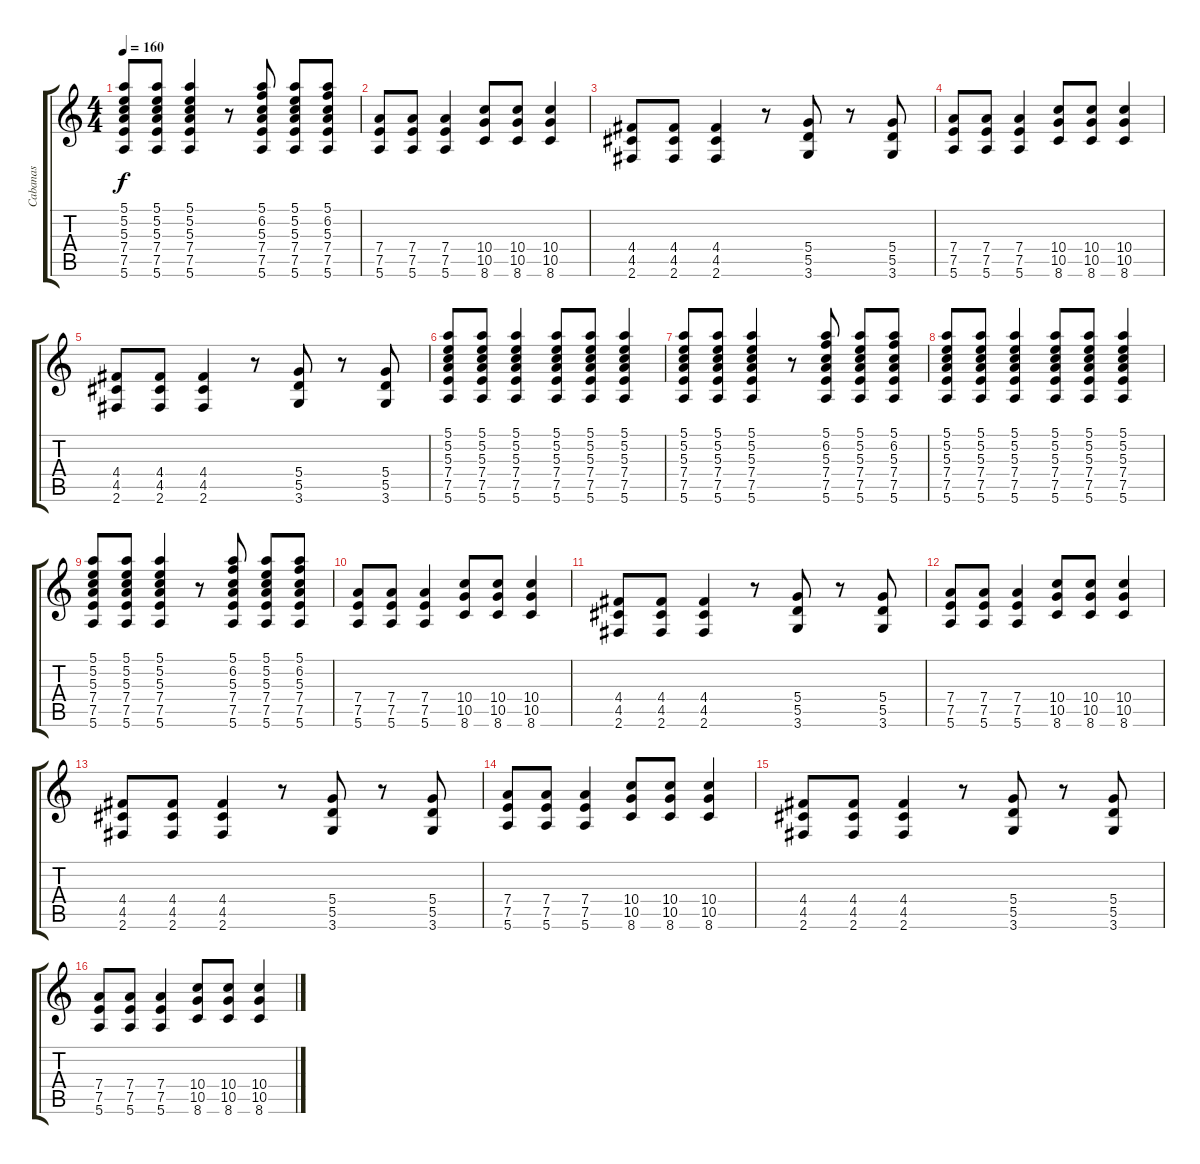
\track ("Cabanas" "Cabanas") {instrument overdrivenguitar}
\staff {score tabs}
\tuning (E4 B3 G3 D3 A2 E2) {hide}
\ts (4 4)
\tempo 160
\clef g2
\ks c
(5.1 5.2 5.3 7.4 7.5 5.6).8{dy f} (5.1 5.2 5.3 7.4 7.5 5.6).8 (5.1 5.2 5.3 7.4 7.5 5.6).4 r.8 (5.1 6.2 5.3 7.4 7.5 5.6).8 (5.1 5.2 5.3 7.4 7.5 5.6).8 (5.1 6.2 5.3 7.4 7.5 5.6).8 |
(7.4 7.5 5.6).8 (7.4 7.5 5.6).8 (7.4 7.5 5.6).4 (10.4 10.5 8.6).8 (10.4 10.5 8.6).8 (10.4 10.5 8.6).4 |
(4.4 4.5 2.6).8 (4.4 4.5 2.6).8 (4.4 4.5 2.6).4 r.8 (5.4 5.5 3.6).8 r.8 (5.4 5.5 3.6).8 |
(7.4 7.5 5.6).8 (7.4 7.5 5.6).8 (7.4 7.5 5.6).4 (10.4 10.5 8.6).8 (10.4 10.5 8.6).8 (10.4 10.5 8.6).4 |
(4.4 4.5 2.6).8 (4.4 4.5 2.6).8 (4.4 4.5 2.6).4 r.8 (5.4 5.5 3.6).8 r.8 (5.4 5.5 3.6).8 |
(5.1 5.2 5.3 7.4 7.5 5.6).8 (5.1 5.2 5.3 7.4 7.5 5.6).8 (5.1 5.2 5.3 7.4 7.5 5.6).4 (5.1 5.2 5.3 7.4 7.5 5.6).8 (5.1 5.2 5.3 7.4 7.5 5.6).8 (5.1 5.2 5.3 7.4 7.5 5.6).4 |
(5.1 5.2 5.3 7.4 7.5 5.6).8 (5.1 5.2 5.3 7.4 7.5 5.6).8 (5.1 5.2 5.3 7.4 7.5 5.6).4 r.8 (5.1 6.2 5.3 7.4 7.5 5.6).8 (5.1 5.2 5.3 7.4 7.5 5.6).8 (5.1 6.2 5.3 7.4 7.5 5.6).8 |
(5.1 5.2 5.3 7.4 7.5 5.6).8 (5.1 5.2 5.3 7.4 7.5 5.6).8 (5.1 5.2 5.3 7.4 7.5 5.6).4 (5.1 5.2 5.3 7.4 7.5 5.6).8 (5.1 5.2 5.3 7.4 7.5 5.6).8 (5.1 5.2 5.3 7.4 7.5 5.6).4 |
(5.1 5.2 5.3 7.4 7.5 5.6).8 (5.1 5.2 5.3 7.4 7.5 5.6).8 (5.1 5.2 5.3 7.4 7.5 5.6).4 r.8 (5.1 6.2 5.3 7.4 7.5 5.6).8 (5.1 5.2 5.3 7.4 7.5 5.6).8 (5.1 6.2 5.3 7.4 7.5 5.6).8 |
(7.4 7.5 5.6).8 (7.4 7.5 5.6).8 (7.4 7.5 5.6).4 (10.4 10.5 8.6).8 (10.4 10.5 8.6).8 (10.4 10.5 8.6).4 |
(4.4 4.5 2.6).8 (4.4 4.5 2.6).8 (4.4 4.5 2.6).4 r.8 (5.4 5.5 3.6).8 r.8 (5.4 5.5 3.6).8 |
(7.4 7.5 5.6).8 (7.4 7.5 5.6).8 (7.4 7.5 5.6).4 (10.4 10.5 8.6).8 (10.4 10.5 8.6).8 (10.4 10.5 8.6).4 |
(4.4 4.5 2.6).8 (4.4 4.5 2.6).8 (4.4 4.5 2.6).4 r.8 (5.4 5.5 3.6).8 r.8 (5.4 5.5 3.6).8 |
(7.4 7.5 5.6).8 (7.4 7.5 5.6).8 (7.4 7.5 5.6).4 (10.4 10.5 8.6).8 (10.4 10.5 8.6).8 (10.4 10.5 8.6).4 |
(4.4 4.5 2.6).8 (4.4 4.5 2.6).8 (4.4 4.5 2.6).4 r.8 (5.4 5.5 3.6).8 r.8 (5.4 5.5 3.6).8 |
(7.4 7.5 5.6).8 (7.4 7.5 5.6).8 (7.4 7.5 5.6).4 (10.4 10.5 8.6).8 (10.4 10.5 8.6).8 (10.4 10.5 8.6).4
